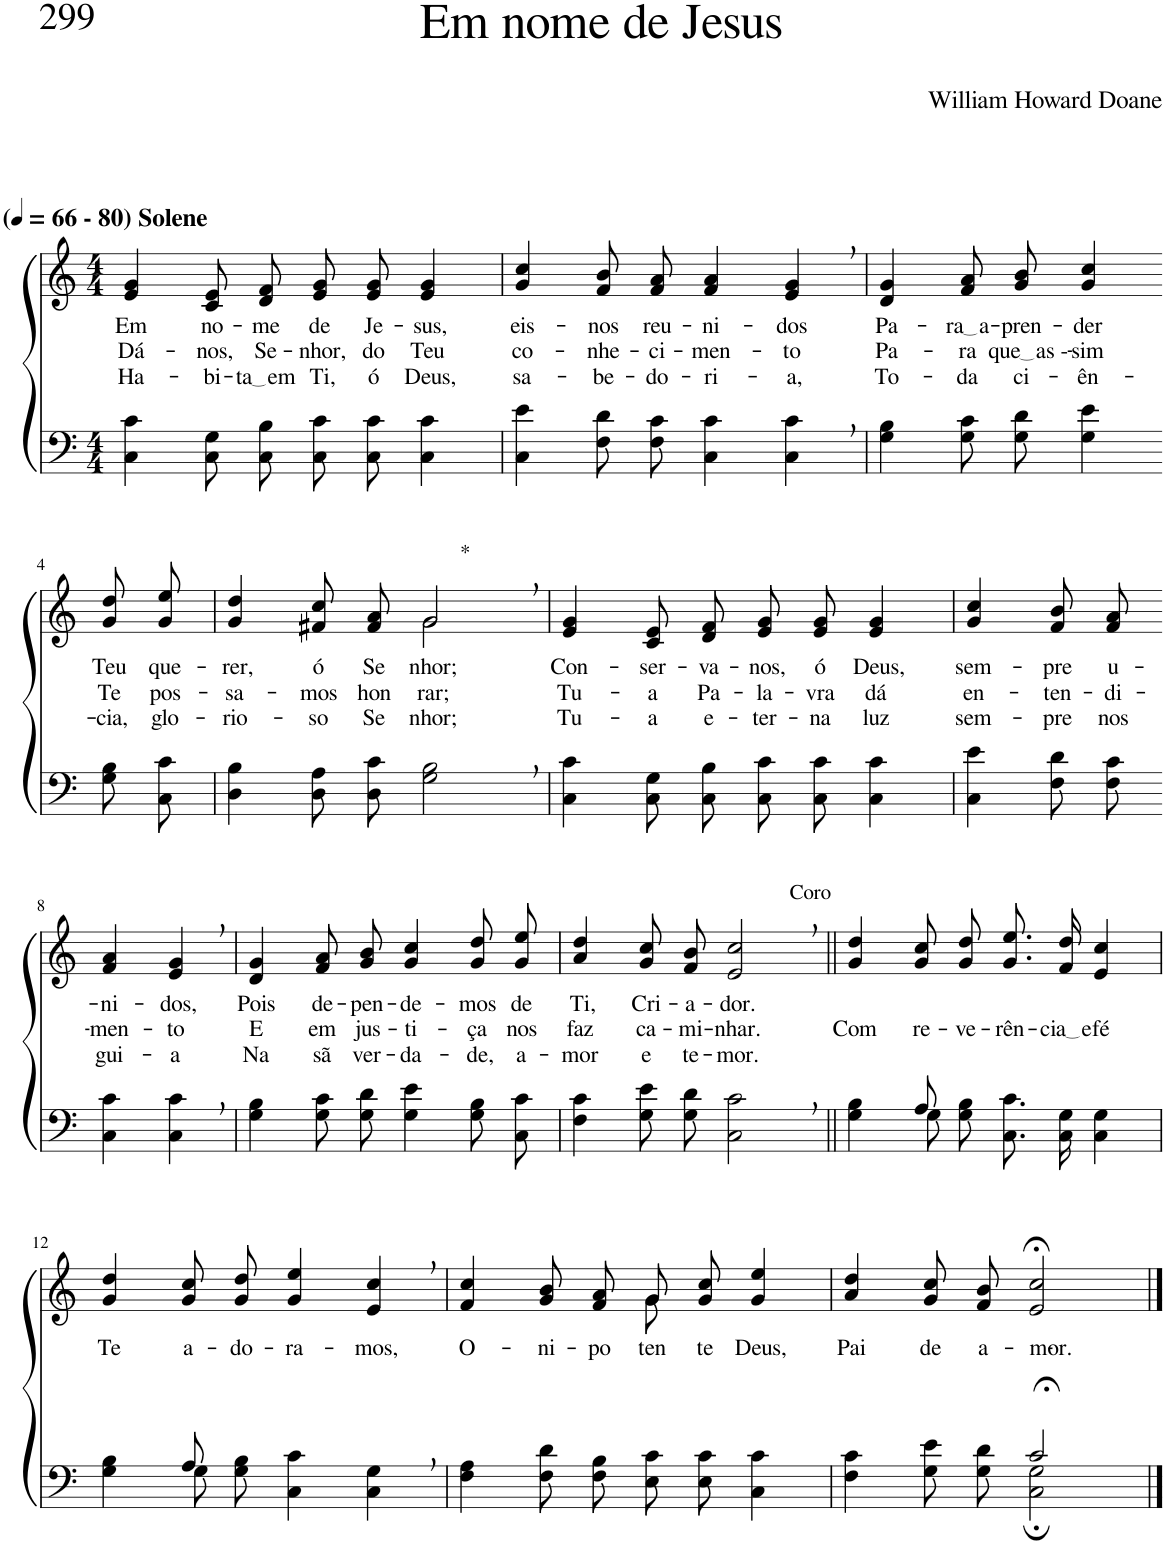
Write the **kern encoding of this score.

**kern	**kern	**text	**text	**text
*part2	*part1	*part1	*part1	*part1
*staff2	*staff1	*staff1	*staff1	*staff1
*I"Parte III e IV	*I"Parte I e II	*	*	*
*clefF4	*clefG2	*	*	*
*Trd1c2	*Trd1c2	*	*	*
*k[]	*k[]	*	*	*
*M4/4	*M4/4	*	*	*
*MM66	*MM66	*	*	*
=1	=1	=1	=1	=1
!	!LO:TX:a:B:t=(	!	!	!
!	!LO:TX:a:B:t=- 80) Solene	!	!	!
!	!	!LO:LY:b	!LO:LY:b	!LO:LY:b
4C\ 4c\	4e/ 4g/	Em	Dá-	Ha-
!	!	!LO:LY:b	!LO:LY:b	!LO:LY:b
8C\ 8G\L	8c/ 8e/L	no-	-nos,	-bi-
!	!	!LO:LY:b	!LO:LY:b	!LO:LY:b
8C\ 8B\J	8d/ 8f/J	-me	Se-	ta em
!	!	!LO:LY:b	!LO:LY:b	!LO:LY:b
8C\ 8c\L	8e/ 8g/L	de	-nhor,	Ti,
!	!	!LO:LY:b	!LO:LY:b	!LO:LY:b
8C\ 8c\J	8e/ 8g/J	Je-	do	ó
!	!	!LO:LY:b	!LO:LY:b	!LO:LY:b
4C\ 4c\	4e/ 4g/	-sus,	Teu	Deus,
=2	=2	=2	=2	=2
!	!	!LO:LY:b	!LO:LY:b	!LO:LY:b
4C\ 4e\	4g/ 4cc/	eis-	co-	sa-
!	!	!LO:LY:b	!LO:LY:b	!LO:LY:b
8F\ 8d\L	8f/ 8b/L	-nos	-nhe-	-be-
!	!	!LO:LY:b	!LO:LY:b	!LO:LY:b
8F\ 8c\J	8f/ 8a/J	reu-	-ci-	-do-
!	!	!LO:LY:b	!LO:LY:b	!LO:LY:b
4C\ 4c\	4f/ 4a/	-ni-	-men-	-ri-
!	!	!LO:LY:b	!LO:LY:b	!LO:LY:b
4C\, 4c\,	4e/, 4g/,	-dos	-to	-a,
=3	=3	=3	=3	=3
!	!	!LO:LY:b	!LO:LY:b	!LO:LY:b
4G\ 4B\	4d/ 4g/	Pa-	Pa-	To-
!	!	!LO:LY:b	!LO:LY:b	!LO:LY:b
8G\ 8c\L	8f/ 8a/L	ra a	-ra	-da
!	!	!LO:LY:b	!LO:LY:b	!LO:LY:b
8G\ 8d\J	8g/ 8b/J	-pren-	que as -	ci-
!	!	!LO:LY:b	!LO:LY:b	!LO:LY:b
4G\ 4e\	4g/ 4cc/	-der	-sim	-ên-
!!LO:LB:g=z
=4-	=4-	=4-	=4-	=4-
!	!	!LO:LY:b	!LO:LY:b	!LO:LY:b
8G\ 8B\L	8g\ 8dd\L	Teu	Te	-cia,
!	!	!LO:LY:b	!LO:LY:b	!LO:LY:b
8C\ 8c\J	8g\ 8ee\J	que-	pos-	glo-
=5	=5	=5	=5	=5
!	!	!LO:LY:b	!LO:LY:b	!LO:LY:b
*	*^	*	*	*
4D\ 4B\	4g/ 4dd/	2ryy	-rer,	-sa-	-rio-
!	!	!	!LO:LY:b	!LO:LY:b	!LO:LY:b
8D\ 8A\L	8f#X/ 8cc/L	.	ó	-mos	-so
!	!	!	!LO:LY:b	!LO:LY:b	!LO:LY:b
8D\ 8c\J	8f#/ 8a/J	.	Se-	hon-	Se-
!	!LO:TX:a:t=*	!	!	!	!
!	!	!	!LO:LY:b	!LO:LY:b	!LO:LY:b
2G\, 2B\,	2g,/	2g\	-nhor;	-rar;	-nhor;
=6	=6	=6	=6	=6	=6
!	!	!	!LO:LY:b	!LO:LY:b	!LO:LY:b
*	*v	*v	*	*	*
4C\ 4c\	4e/ 4g/	Con-	Tu-	Tu-
!	!	!LO:LY:b	!LO:LY:b	!LO:LY:b
8C\ 8G\L	8c/ 8e/L	-ser-	-a	-a
!	!	!LO:LY:b	!LO:LY:b	!LO:LY:b
8C\ 8B\J	8d/ 8f/J	-va-	Pa-	e-
!	!	!LO:LY:b	!LO:LY:b	!LO:LY:b
8C\ 8c\L	8e/ 8g/L	-nos,	-la-	-ter-
!	!	!LO:LY:b	!LO:LY:b	!LO:LY:b
8C\ 8c\J	8e/ 8g/J	ó	-vra	-na
!	!	!LO:LY:b	!LO:LY:b	!LO:LY:b
4C\ 4c\	4e/ 4g/	Deus,	dá	luz
=7	=7	=7	=7	=7
!	!	!LO:LY:b	!LO:LY:b	!LO:LY:b
4C\ 4e\	4g/ 4cc/	sem-	en-	sem-
!	!	!LO:LY:b	!LO:LY:b	!LO:LY:b
8F\ 8d\L	8f/ 8b/L	-pre	-ten-	-pre
!	!	!LO:LY:b	!LO:LY:b	!LO:LY:b
8F\ 8c\J	8f/ 8a/J	u-	-di-	nos
!!LO:LB:g=z
=8-	=8-	=8-	=8-	=8-
!	!	!LO:LY:b	!LO:LY:b	!LO:LY:b
4C\ 4c\	4f/ 4a/	-ni-	-men-	gui-
!	!	!LO:LY:b	!LO:LY:b	!LO:LY:b
4C\, 4c\,	4e/, 4g/,	-dos,	-to	-a
=9	=9	=9	=9	=9
!	!	!LO:LY:b	!LO:LY:b	!LO:LY:b
4G\ 4B\	4d/ 4g/	Pois	E	Na
!	!	!LO:LY:b	!LO:LY:b	!LO:LY:b
8G\ 8c\L	8f/ 8a/L	de-	em	sã
!	!	!LO:LY:b	!LO:LY:b	!LO:LY:b
8G\ 8d\J	8g/ 8b/J	-pen-	jus-	ver-
!	!	!LO:LY:b	!LO:LY:b	!LO:LY:b
4G\ 4e\	4g/ 4cc/	-de-	-ti-	-da-
!	!	!LO:LY:b	!LO:LY:b	!LO:LY:b
8G\ 8B\L	8g\ 8dd\L	-mos	-ça	-de,
!	!	!LO:LY:b	!LO:LY:b	!LO:LY:b
8C\ 8c\J	8g\ 8ee\J	de	nos	a-
=10	=10	=10	=10	=10
!	!	!LO:LY:b	!LO:LY:b	!LO:LY:b
4F\ 4c\	4a/ 4dd/	Ti,	faz	-mor
!	!	!LO:LY:b	!LO:LY:b	!LO:LY:b
8G\ 8e\L	8g/ 8cc/L	Cri-	ca-	e
!	!	!LO:LY:b	!LO:LY:b	!LO:LY:b
8G\ 8d\J	8f/ 8b/J	-a-	-mi-	te-
!	!LO:TX:a:t=Coro	!	!	!
!	!	!LO:LY:b	!LO:LY:b	!LO:LY:b
2C\, 2c\,	2e/, 2cc/,	-dor.	-nhar.	-mor.
=11||	=11||	=11||	=11||	=11||
*^	*	*	*	*
!	!	!	!	!LO:LY:b	!
4ryy	4G\ 4B\	4g/ 4dd/	.	Com	.
!	!	!	!	!LO:LY:b	!
8A/	8G\L	8g\ 8cc\L	.	re-	.
!	!	!	!	!LO:LY:b	!
2ryy	8G\ 8B\J	8g\ 8dd\J	.	-ve-	.
!	!	!	!	!LO:LY:b	!
.	8.C\ 8.c\L	8.g\ 8.ee\L	.	-rên-	.
!	!	!	!	!LO:LY:b	!
.	16C\ 16G\Jk	16f\ 16dd\Jk	.	cia e	.
!	!	!	!	!LO:LY:b	!
.	4C\ 4G\	4e/ 4cc/	.	fé	.
8ryy	.	.	.	.	.
!!LO:LB:g=z
=12	=12	=12	=12	=12	=12
!	!	!	!LO:LY:b	!	!
4ryy	4G\ 4B\	4g/ 4dd/	Te	.	.
!	!	!	!LO:LY:b	!	!
8A/	8G\L	8g\ 8cc\L	a-	.	.
!	!	!	!LO:LY:b	!	!
2ryy	8G\ 8B\J	8g\ 8dd\J	-do-	.	.
!	!	!	!LO:LY:b	!	!
.	4C\ 4c\	4g/ 4ee/	-ra-	.	.
!	!	!	!LO:LY:b	!	!
.	4C\ 4G\	4e/, 4cc/,	-mos,	.	.
8ryy	.	.	.	.	.
*v	*v	*	*	*	*
=13	=13	=13	=13	=13
!	!	!LO:LY:b	!	!
*	*^	*	*	*
4F\ 4A\	4f/ 4cc/	2ryy	O-	.	.
!	!	!	!LO:LY:b	!	!
8F\ 8d\L	8g/ 8b/L	.	-ni-	.	.
!	!	!	!LO:LY:b	!	!
8F\ 8B\J	8f/ 8a/J	.	-po-	.	.
!	!	!	!LO:LY:b	!	!
8E\ 8c\L	8g/L	8g\	-ten-	.	.
!	!	!	!LO:LY:b	!	!
8E\ 8c\J	8g/ 8cc/J	4.ryy	-te	.	.
!	!	!	!LO:LY:b	!	!
4C\ 4c\	4g/ 4ee/	.	Deus,	.	.
*	*v	*v	*	*	*
=14	=14	=14	=14	=14
*^	*	*	*	*
!	!	!	!LO:LY:b	!	!
2ryy	4F\ 4c\	4a/ 4dd/	Pai	.	.
!	!	!	!LO:LY:b	!	!
.	8G\ 8e\L	8g/ 8cc/L	de	.	.
!	!	!	!LO:LY:b	!	!
.	8G\ 8d\J	8f/ 8b/J	a-	.	.
!	!	!	!LO:LY:b	!	!
2c;</	2C\; 2G\;	2e/;< 2cc/;<	-mor.-	.	.
*v	*v	*	*	*	*
==	==	==	==	==
*-	*-	*-	*-	*-
